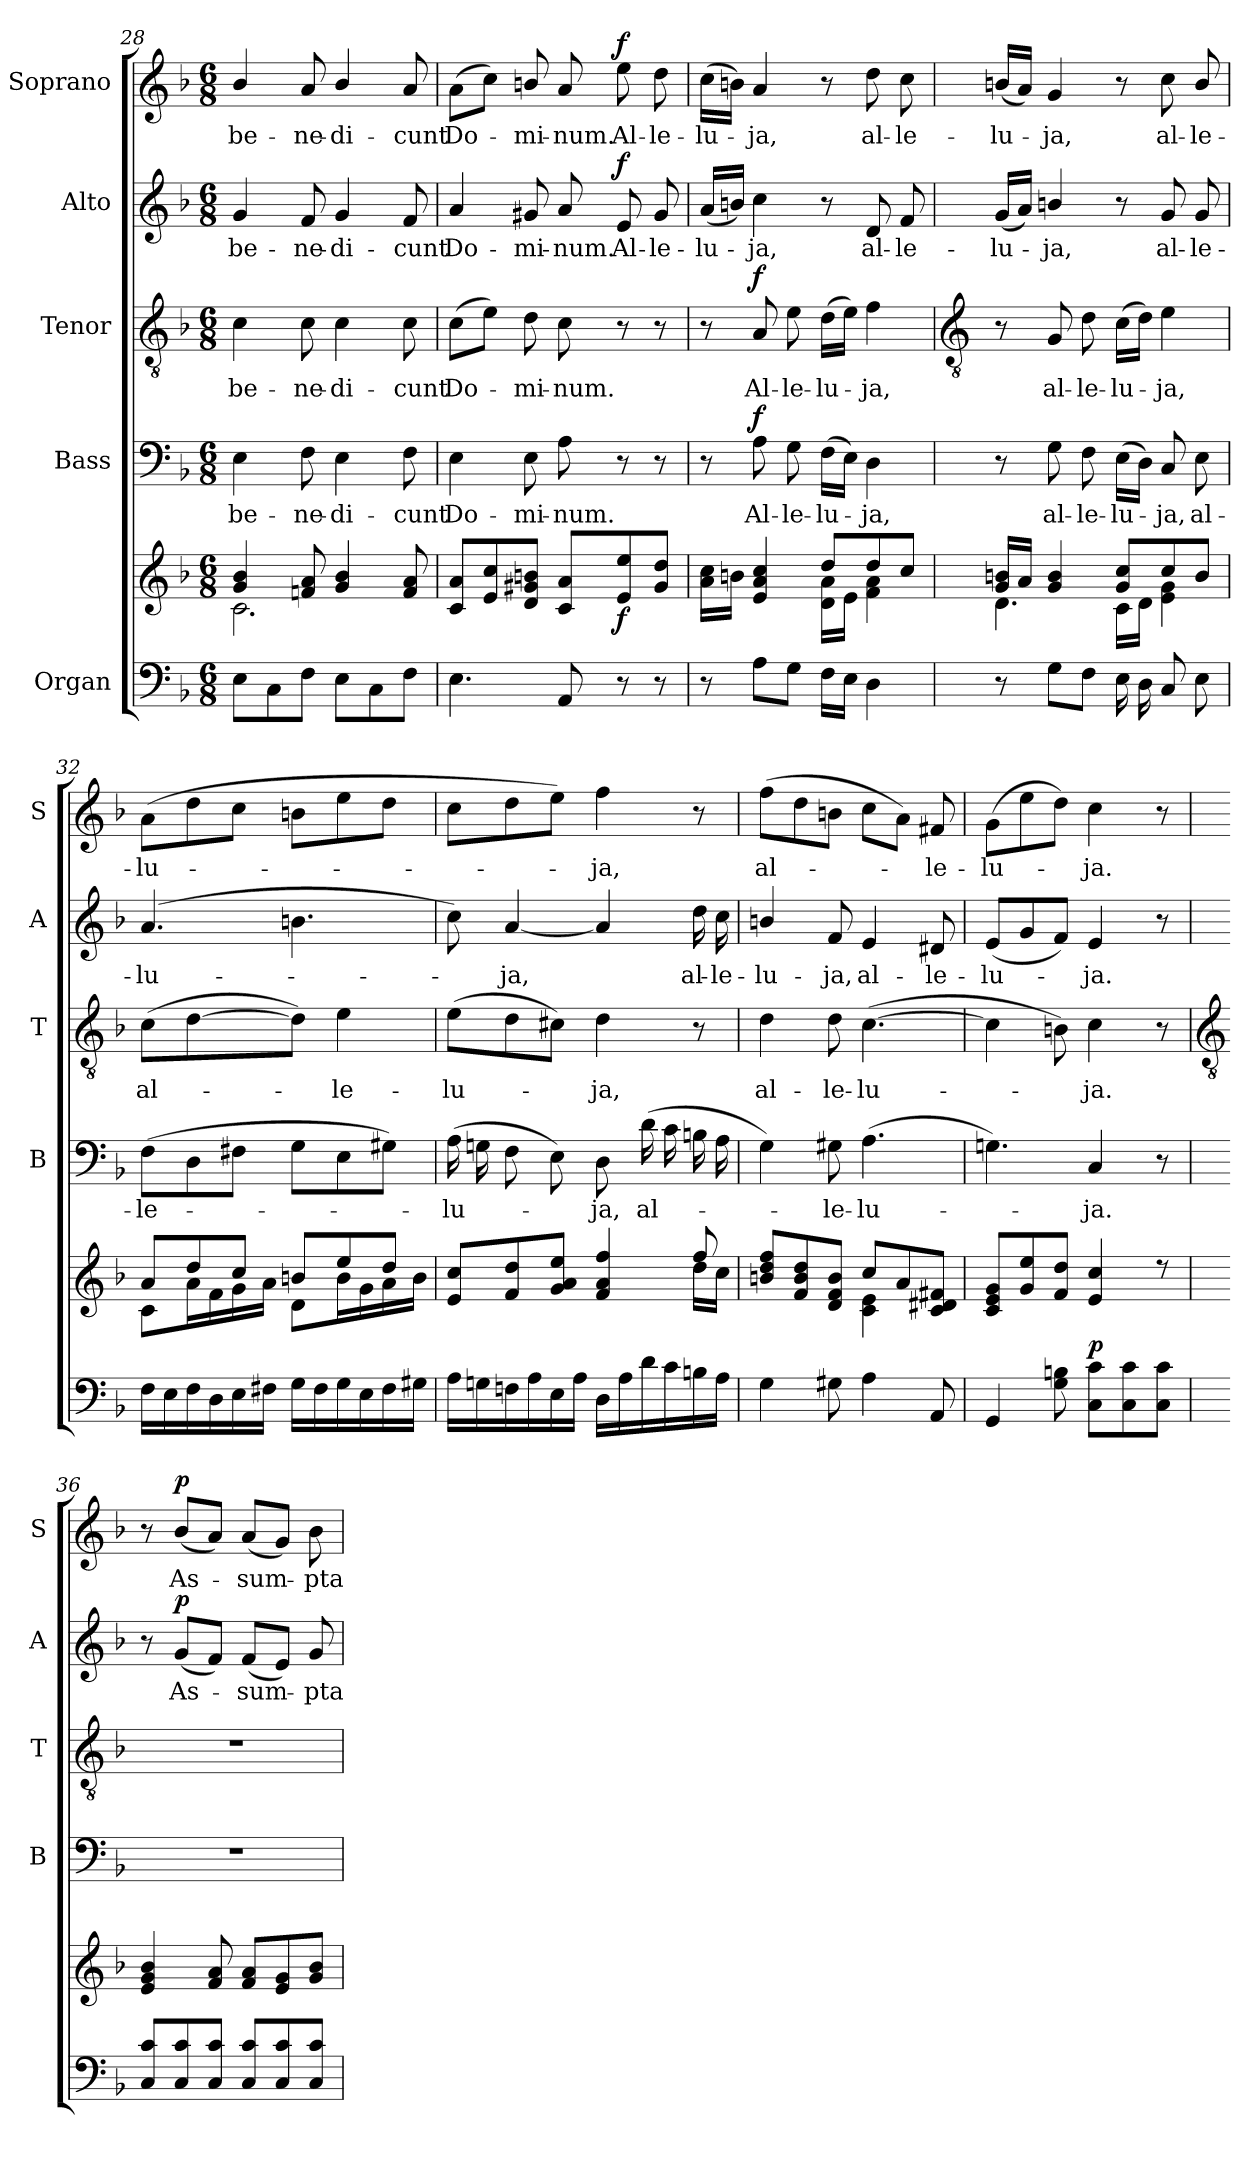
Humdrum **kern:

**kern	**kern	**dynam	**kern	**text	**dynam	**kern	**text	**dynam	**kern	**text	**dynam	**kern	**text	**dynam
*part5	*part5	*part5	*part4	*part4	*part4	*part3	*part3	*part3	*part2	*part2	*part2	*part1	*part1	*part1
*staff6	*staff5	*staff5/6	*staff4	*staff4	*staff4	*staff3	*staff3	*staff3	*staff2	*staff2	*staff2	*staff1	*staff1	*staff1
*I"Organ	*	*	*I"Bass	*	*	*I"Tenor	*	*	*I"Alto	*	*	*I"Soprano	*	*
*	*	*	*I'B	*	*	*I'T	*	*	*I'A	*	*	*I'S	*	*
*clefF4	*clefG2	*	*clefF4	*	*	*clefGv2	*	*	*clefG2	*	*	*clefG2	*	*
*k[b-]	*k[b-]	*	*k[b-]	*	*	*k[b-]	*	*	*k[b-]	*	*	*k[b-]	*	*
*F:	*F:	*	*F:	*	*	*F:	*	*	*F:	*	*	*F:	*	*
*M6/8	*M6/8	*	*M6/8	*	*	*M6/8	*	*	*M6/8	*	*	*M6/8	*	*
=28	=28	=28	=28	=28	=28	=28	=28	=28	=28	=28	=28	=28	=28	=28
*	*^	*	*	*	*	*	*	*	*	*	*	*	*	*
!	!	!	!	!	!LO:LY:b	!	!	!LO:LY:b	!	!	!LO:LY:b	!	!	!LO:LY:b	!
8EL	4g/ 4b-/	2.c\	.	4E	be-	.	4c	be-	.	4g	be-	.	4b-/	be-	.
8C	.	.	.	.	.	.	.	.	.	.	.	.	.	.	.
!	!	!	!	!	!LO:LY:b	!	!	!LO:LY:b	!	!	!LO:LY:b	!	!	!LO:LY:b	!
8FJ	8fn 8a	.	.	8F	-ne-	.	8c	-ne-	.	8f	-ne-	.	8a	-ne-	.
!	!	!	!	!	!LO:LY:b	!	!	!LO:LY:b	!	!	!LO:LY:b	!	!	!LO:LY:b	!
8EL	4g/ 4b-/	.	.	4E	-di-	.	4c	-di-	.	4g	-di-	.	4b-/	-di-	.
8C	.	.	.	.	.	.	.	.	.	.	.	.	.	.	.
!	!	!	!	!	!LO:LY:b	!	!	!LO:LY:b	!	!	!LO:LY:b	!	!	!LO:LY:b	!
8FJ	8f 8a	.	.	8F	-cunt	.	8c	-cunt	.	8f	-cunt	.	8a	-cunt	.
=29	=29	=29	=29	=29	=29	=29	=29	=29	=29	=29	=29	=29	=29	=29	=29
!	!	!LO:N:vis=1	!	!	!LO:LY:b	!	!	!LO:LY:b	!	!	!LO:LY:b	!	!	!LO:LY:b	!
4.E	8c 8aL	2.ryy	.	4E	Do-	.	(>8cL	Do-	.	4a	Do-	.	(>8aL	Do-	.
.	8e 8cc	.	.	.	.	.	8eJ)	.	.	.	.	.	8ccJ)	.	.
!	!	!	!	!	!LO:LY:b	!	!	!LO:LY:b	!	!	!LO:LY:b	!	!	!LO:LY:b	!
.	8d/ 8g#X/ 8bn/J	.	.	8E	-mi-	.	8d	mi-	.	8g#X	-mi-	.	8bn/	mi-	.
!	!	!	!	!	!LO:LY:b	!	!	!LO:LY:b	!	!	!LO:LY:b	!	!	!LO:LY:b	!
8AA/	8c 8aL	.	.	8A	-num.	.	8c	-num.	.	8a	-num.	.	8a	-num.	.
!	!	!	!LO:DY:b	!	!	!	!	!	!	!	!LO:LY:b	!LO:DY:b	!	!LO:LY:b	!LO:DY:b
8r	8e 8ee	.	f	8r	.	.	8r	.	.	8e	Al-	f	8ee	Al-	f
!	!	!	!	!	!	!	!	!	!	!	!LO:LY:b	!	!	!LO:LY:b	!
8r	8g# 8ddJ	.	.	8r	.	.	8r	.	.	8g#	-le-	.	8dd	-le-	.
=30	=30	=30	=30	=30	=30	=30	=30	=30	=30	=30	=30	=30	=30	=30	=30
!	!	!	!	!	!	!	!	!	!	!	!LO:LY:b	!	!	!LO:LY:b	!
8r	16a 16ccLL	4.ryy	.	8r	.	.	8r	.	.	(<16aLL	-lu-	.	(>16ccLL	-lu-	.
.	16bnJJ	.	.	.	.	.	.	.	.	16bnJJ)	.	.	16bnJJ)	.	.
!	!	!	!	!	!LO:LY:b	!LO:DY:b	!	!LO:LY:b	!LO:DY:b	!	!LO:LY:b	!	!	!LO:LY:b	!
8AL	4e 4a 4cc	.	.	8A	Al-	f	8A	Al-	f	4cc	ja,	.	4a	ja,	.
!	!	!	!	!	!LO:LY:b	!	!	!LO:LY:b	!	!	!	!	!	!	!
8GJ	.	.	.	8G	-le-	.	8e	-le-	.	.	.	.	.	.	.
!	!	!	!	!	!LO:LY:b	!	!	!LO:LY:b	!	!	!	!	!	!	!
16FLL	8dd/L	16d\ 16a\LL	.	(>16FLL	-lu-	.	(>16dLL	-lu-	.	8r	.	.	8r	.	.
16EJJ	.	16e\JJ	.	16EJJ)	.	.	16eJJ)	.	.	.	.	.	.	.	.
!	!	!	!	!	!LO:LY:b	!	!	!LO:LY:b	!	!	!LO:LY:b	!	!	!LO:LY:b	!
4D	8dd/	4f\ 4a\	.	4D	ja,	.	4f	ja,	.	8d	al-	.	8dd	al-	.
!	!	!	!	!	!	!	!	!	!	!	!LO:LY:b	!	!	!LO:LY:b	!
.	8cc/J	.	.	.	.	.	.	.	.	8f	-le-	.	8cc	-le-	.
!!LO:LB:g=z
=31	=31	=31	=31	=31	=31	=31	=31	=31	=31	=31	=31	=31	=31	=31	=31
*	*	*	*	*	*	*	*clefGv2	*	*	*	*	*	*	*	*
!	!	!	!	!	!	!	!	!	!	!	!LO:LY:b	!	!	!LO:LY:b	!
8r	16g/ 16bn/LL	4.d\	.	8r	.	.	8r	.	.	(<16gLL	-lu-	.	(<16bnLL	-lu-	.
.	16a/JJ	.	.	.	.	.	.	.	.	16aJJ)	.	.	16aJJ)	.	.
!	!	!	!	!	!LO:LY:b	!	!	!LO:LY:b	!	!	!LO:LY:b	!	!	!LO:LY:b	!
8GL	4g/ 4b/	.	.	8G	al-	.	8G	al-	.	4bn/	ja,	.	4g	ja,	.
!	!	!	!	!	!LO:LY:b	!	!	!LO:LY:b	!	!	!	!	!	!	!
8FJ	.	.	.	8F	-le-	.	8d	-le-	.	.	.	.	.	.	.
!	!	!	!	!	!LO:LY:b	!	!	!LO:LY:b	!	!	!	!	!	!	!
16ELL	8g/ 8cc/L	16c\LL	.	(>16ELL	-lu-	.	(>16cLL	-lu-	.	8r	.	.	8r	.	.
16D	.	16d\JJ	.	16DJJ)	.	.	16dJJ)	.	.	.	.	.	.	.	.
!	!	!	!	!	!LO:LY:b	!	!	!LO:LY:b	!	!	!LO:LY:b	!	!	!LO:LY:b	!
8C	8cc/	4e\ 4g\	.	8C	ja,	.	4e	ja,	.	8g	al-	.	8cc	al-	.
!	!	!	!	!	!LO:LY:b	!	!	!	!	!	!LO:LY:b	!	!	!LO:LY:b	!
8EJ	8b/J	.	.	8E	al-	.	.	.	.	8g	-le-	.	8b/	-le-	.
=32	=32	=32	=32	=32	=32	=32	=32	=32	=32	=32	=32	=32	=32	=32	=32
!	!	!	!	!	!LO:LY:b	!	!	!LO:LY:b	!	!	!LO:LY:b	!	!	!LO:LY:b	!
16FLL	8a/L	8c\L	.	(>8FL	-le-	.	(>8cL	al-	.	(>4.a	-lu-	.	(>8aL	-lu-	.
16E	.	.	.	.	.	.	.	.	.	.	.	.	.	.	.
16F	8dd/	16a\L	.	8D	.	.	[4d	.	.	.	.	.	8dd	.	.
16D	.	16f\	.	.	.	.	.	.	.	.	.	.	.	.	.
16E	8cc/J	16g\	.	8F#XJ	.	.	.	.	.	.	.	.	8ccJ	.	.
16F#XJJ	.	16a\JJ	.	.	.	.	.	.	.	.	.	.	.	.	.
16GLL	8bn/L	8d\L	.	8GL	.	.	8dJ])	.	.	4.bn	.	.	8bnL	.	.
16F#	.	.	.	.	.	.	.	.	.	.	.	.	.	.	.
!	!	!	!	!	!	!	!	!LO:LY:b	!	!	!	!	!	!	!
16G	8ee/	16b\L	.	8E	.	.	4e	le-	.	.	.	.	8ee	.	.
16E	.	16g\	.	.	.	.	.	.	.	.	.	.	.	.	.
16F#	8dd/J	16a\	.	8G#XJ)	.	.	.	.	.	.	.	.	8ddJ	.	.
16G#XJJ	.	16b\JJ	.	.	.	.	.	.	.	.	.	.	.	.	.
=33	=33	=33	=33	=33	=33	=33	=33	=33	=33	=33	=33	=33	=33	=33	=33
!	!	!	!	!	!LO:LY:b	!	!	!LO:LY:b	!	!	!	!	!	!	!
16ALL	8e/ 8cc/L	4.ryy	.	(>16ALL	lu-	.	(>8eL	-lu-	.	8cc)	.	.	8ccL	.	.
16Gn	.	.	.	16Gn	.	.	.	.	.	.	.	.	.	.	.
!	!	!	!	!	!	!	!	!	!	!	!LO:LY:b	!	!	!	!
16Fn	8f/ 8dd/	.	.	8F	.	.	8d	.	.	[4a	ja,	.	8dd	.	.
16A	.	.	.	.	.	.	.	.	.	.	.	.	.	.	.
16E	8g/ 8a/ 8ee/J	.	.	8EJ)	.	.	8c#XJ)	.	.	.	.	.	8eeJ)	.	.
16AJJ	.	.	.	.	.	.	.	.	.	.	.	.	.	.	.
!	!	!	!	!	!LO:LY:b	!	!	!LO:LY:b	!	!	!	!	!	!LO:LY:b	!
16DLL	4f/ 4a/ 4ff/	4ryy	.	8D	ja,	.	4d	ja,	.	4a]	.	.	4ff	ja,	.
16A	.	.	.	.	.	.	.	.	.	.	.	.	.	.	.
!	!	!	!	!	!LO:LY:b	!	!	!	!	!	!	!	!	!	!
16d	.	.	.	(>16dLL	al-	.	.	.	.	.	.	.	.	.	.
16c	.	.	.	16c	.	.	.	.	.	.	.	.	.	.	.
!	!	!	!	!	!	!	!	!	!	!	!LO:LY:b	!	!	!	!
16Bn	8ff/	16dd\LL	.	16Bn	.	.	8r	.	.	16dd	al-	.	8r	.	.
!	!	!	!	!	!	!	!	!	!	!	!LO:LY:b	!	!	!	!
16AJJ	.	16cc\JJ	.	16AJJ	.	.	.	.	.	16cc	-le-	.	.	.	.
=34	=34	=34	=34	=34	=34	=34	=34	=34	=34	=34	=34	=34	=34	=34	=34
!	!	!	!	!	!	!	!	!LO:LY:b	!	!	!LO:LY:b	!	!	!LO:LY:b	!
4G	8bn/ 8dd/ 8ff/L	4.ryy	.	4G)	.	.	4d	al-	.	4bn/	-lu-	.	(>8ffL	al-	.
.	8f/ 8b/ 8dd/	.	.	.	.	.	.	.	.	.	.	.	8dd	.	.
!	!	!	!	!	!LO:LY:b	!	!	!LO:LY:b	!	!	!LO:LY:b	!	!	!	!
8G#X	8d/ 8f/ 8b/J	.	.	8G#X	le-	.	8d	-le-	.	8f	-ja,	.	8bnJ	.	.
!	!	!	!	!	!LO:LY:b	!	!	!LO:LY:b	!	!	!LO:LY:b	!	!	!	!
4A	8cc/L	4c\ 4e\	.	(>4.A	-lu-	.	(>[4.c	-lu-	.	4e	al-	.	8ccL	.	.
.	8a/	.	.	.	.	.	.	.	.	.	.	.	8aJ)	.	.
!	!	!	!	!	!	!	!	!	!	!	!LO:LY:b	!	!	!LO:LY:b	!
8AA	8c/ 8d#X/ 8f#X/J	8ryy	.	.	.	.	.	.	.	8d#X	-le-	.	8f#X	le-	.
=35	=35	=35	=35	=35	=35	=35	=35	=35	=35	=35	=35	=35	=35	=35	=35
!	!	!LO:N:vis=1	!	!	!	!	!	!	!	!	!LO:LY:b	!	!	!LO:LY:b	!
4GG	8c/ 8e/ 8g/L	2.ryy	.	4.Gn)	.	.	4c]	.	.	(<8eL	-lu-	.	(>8gL	-lu-	.
.	8g/ 8ee/	.	.	.	.	.	.	.	.	8g	.	.	8ee	.	.
8G 8Bn	8f/ 8dd/J	.	.	.	.	.	8Bn)	.	.	8fJ)	.	.	8ddJ)	.	.
!	!	!	!LO:DY:a=2	!	!LO:LY:b	!	!	!LO:LY:b	!	!	!LO:LY:b	!	!	!LO:LY:b	!
8C 8cL	4e/ 4cc/	.	p	4C	ja.	.	4c	ja.	.	4e	ja.	.	4cc	ja.	.
8C 8c	.	.	.	.	.	.	.	.	.	.	.	.	.	.	.
8C 8cJ	8r	.	.	8r	.	.	8r	.	.	8r	.	.	8r	.	.
!!LO:LB:g=z
=36	=36	=36	=36	=36	=36	=36	=36	=36	=36	=36	=36	=36	=36	=36	=36
*	*	*	*	*	*	*	*clefGv2	*	*	*	*	*	*	*	*
*^	*	*	*	*	*	*	*	*	*	*	*	*	*	*	*
!	!LO:N:vis=1	!	!LO:N:vis=1	!	!LO:N:vis=1	!	!	!LO:N:vis=1	!	!	!	!	!	!	!	!
8C 8cL	2.ryy	4e 4g 4b-	2.ryy	.	2.r	.	.	2.r	.	.	8r	.	.	8r	.	.
!	!	!	!	!	!	!	!	!	!	!	!	!LO:LY:b	!LO:DY:b	!	!LO:LY:b	!LO:DY:b
8C 8c	.	.	.	.	.	.	.	.	.	.	(<8gL	As-	p	(<8b-L	As-	p
8C 8cJ	.	8f 8a	.	.	.	.	.	.	.	.	8fJ)	.	.	8aJ)	.	.
!	!	!	!	!	!	!	!	!	!	!	!	!LO:LY:b	!	!	!LO:LY:b	!
8C 8cL	.	8f 8aL	.	.	.	.	.	.	.	.	(<8fL	sum-	.	(<8aL	sum-	.
8C 8c	.	8e 8g	.	.	.	.	.	.	.	.	8eJ)	.	.	8gJ)	.	.
!	!	!	!	!	!	!	!	!	!	!	!	!LO:LY:b	!	!	!LO:LY:b	!
8C 8cJ	.	8g 8b-J	.	.	.	.	.	.	.	.	8g	pta	.	8b-	pta	.
*v	*v	*	*	*	*	*	*	*	*	*	*	*	*	*	*	*
*	*v	*v	*	*	*	*	*	*	*	*	*	*	*	*	*
=	=	=	=	=	=	=	=	=	=	=	=	=	=	=
*-	*-	*-	*-	*-	*-	*-	*-	*-	*-	*-	*-	*-	*-	*-
